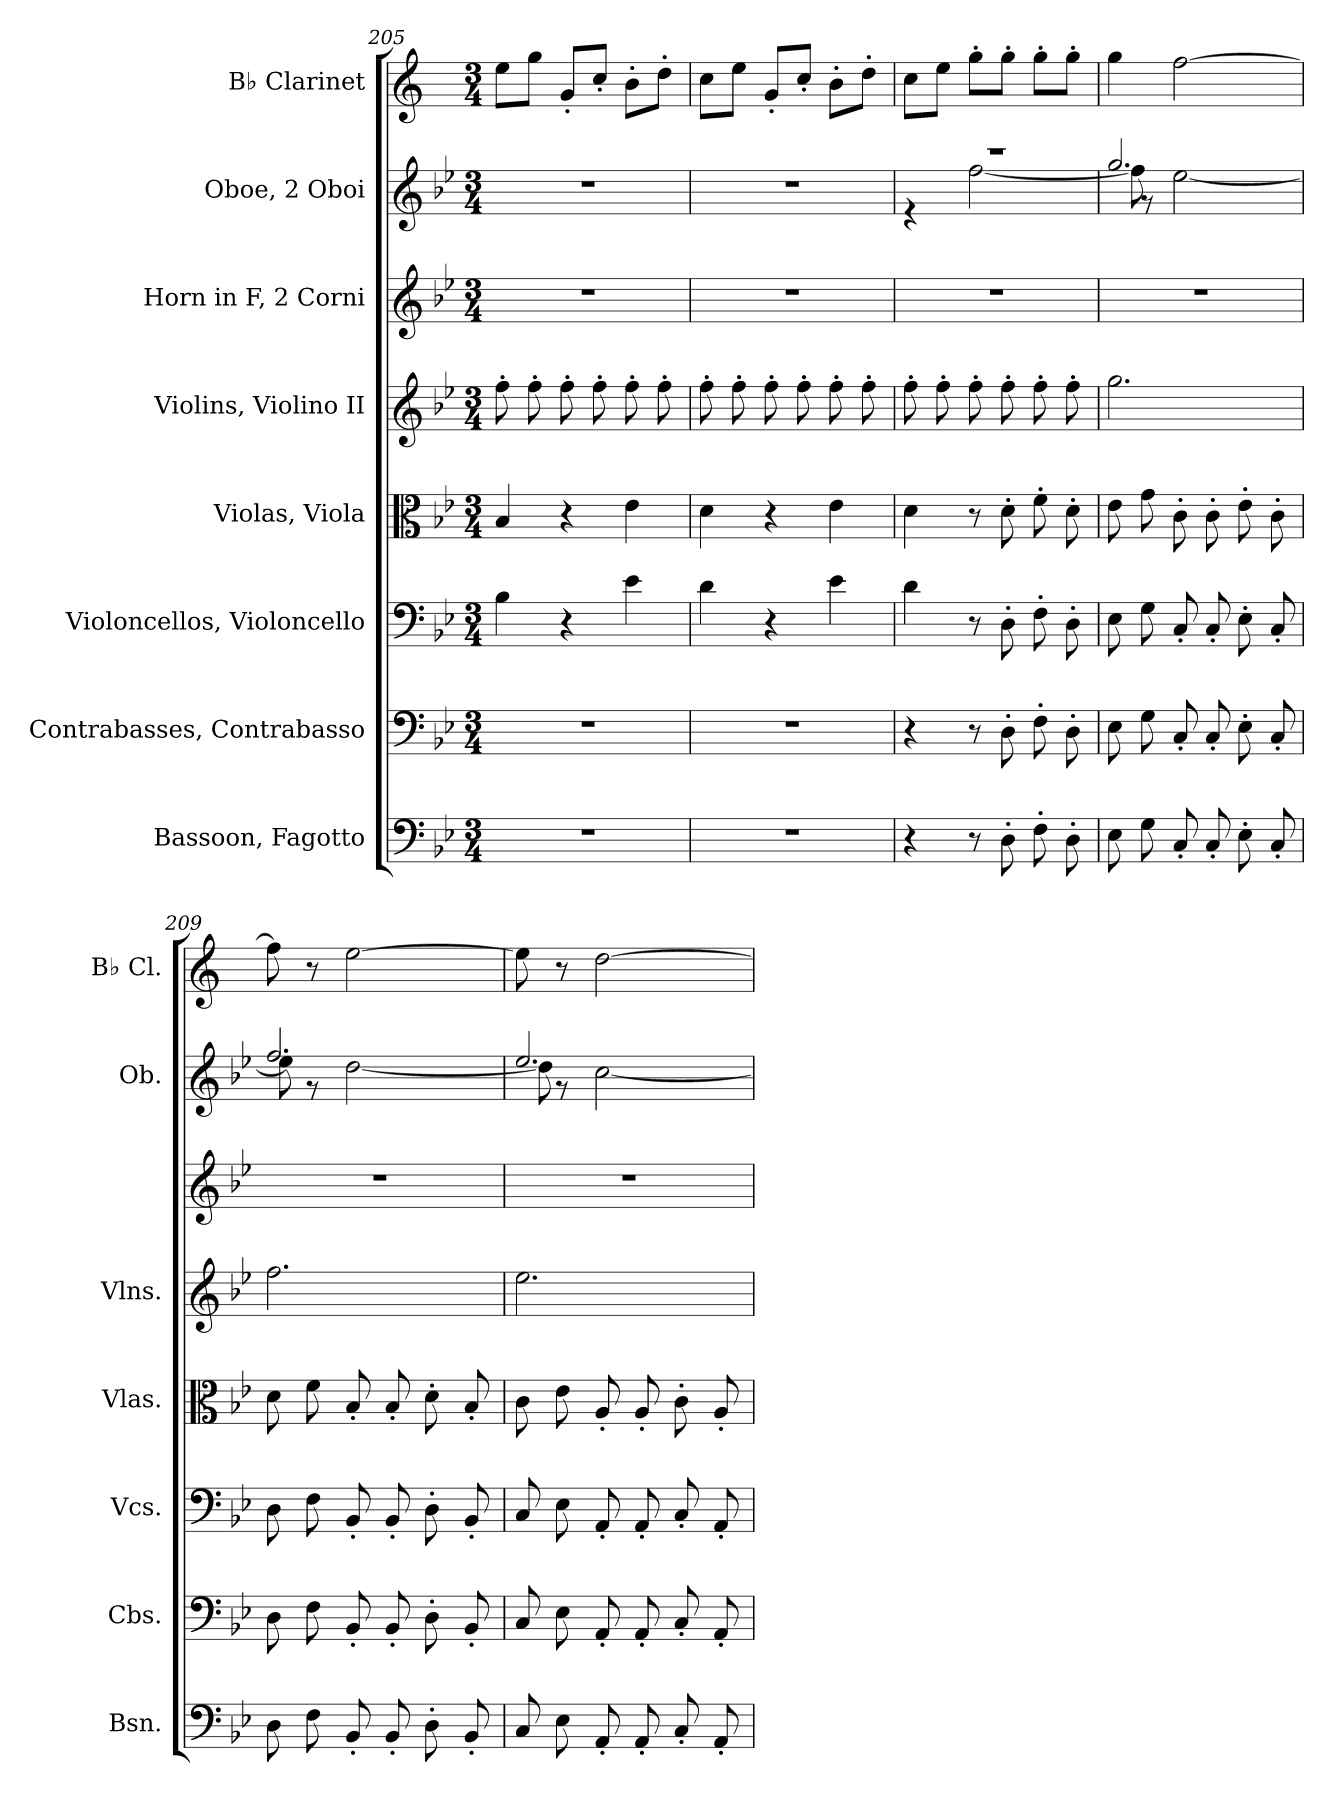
**kern	**kern	**kern	**kern	**kern	**kern	**kern	**kern
*part8	*part7	*part6	*part5	*part4	*part3	*part2	*part1
*staff8	*staff7	*staff6	*staff5	*staff4	*staff3	*staff2	*staff1
*I"Bassoon, Fagotto	*I"Contrabasses, Contrabasso	*I"Violoncellos, Violoncello	*I"Violas, Viola	*I"Violins, Violino II	*I"Horn in F, 2 Corni	*I"Oboe, 2 Oboi	*I"B♭ Clarinet
*I'Bsn.	*I'Cbs.	*I'Vcs.	*I'Vlas.	*I'Vlns.	*	*I'Ob.	*I'B♭ Cl.
!!LO:LB:g=z
*clefF4	*clefF4	*clefF4	*clefC3	*clefG2	*clefG2	*clefG2	*clefG2
*	*ITrd7c12	*	*	*	*ITrd4c7	*	*ITrd1c2
*k[b-e-]	*k[b-e-]	*k[b-e-]	*k[b-e-]	*k[b-e-]	*k[b-e-a-]	*k[b-e-]	*k[b-e-]
*M3/4	*M3/4	*M3/4	*M3/4	*M3/4	*M3/4	*M3/4	*M3/4
=205	=205	=205	=205	=205	=205	=205	=205
2.r	2.r	4B-\	4B-/	8ff'\	2.r	2.r	8dd\L
.	.	.	.	8ff'\	.	.	8ff\J
.	.	4r	4r	8ff'\	.	.	8f'/L
.	.	.	.	8ff'\	.	.	8b-'/J
.	.	4e-\	4e-\	8ff'\	.	.	8a'\L
.	.	.	.	8ff'\	.	.	8cc'\J
=206	=206	=206	=206	=206	=206	=206	=206
2.r	2.r	4d\	4d\	8ff'\	2.r	2.r	8b-\L
.	.	.	.	8ff'\	.	.	8dd\J
.	.	4r	4r	8ff'\	.	.	8f'/L
.	.	.	.	8ff'\	.	.	8b-'/J
.	.	4e-\	4e-\	8ff'\	.	.	8a'\L
.	.	.	.	8ff'\	.	.	8cc'\J
=207	=207	=207	=207	=207	=207	=207	=207
*	*	*	*	*	*	*^	*
4r	4r	4d\	4d\	8ff'\	2.r	2.r	4r	8b-\L
.	.	.	.	8ff'\	.	.	.	8dd\J
8r	8r	8r	8r	8ff'\	.	.	[2ff\	8ff'\L
8D'\	8DD'\	8D'\	8d'\	8ff'\	.	.	.	8ff'\J
8F'\	8FF'\	8F'\	8f'\	8ff'\	.	.	.	8ff'\L
8D'\	8DD'\	8D'\	8d'\	8ff'\	.	.	.	8ff'\J
=208	=208	=208	=208	=208	=208	=208	=208	=208
8E-\	8EE-\	8E-\	8e-\	2.gg\	2.r	2.gg/	8ff\]	4ff\
8G\	8GG\	8G\	8g\	.	.	.	8r	.
8C'/	8CC'/	8C'/	8c'\	.	.	.	[2ee-\	[2ee-\
8C'/	8CC'/	8C'/	8c'\	.	.	.	.	.
8E-'\	8EE-'\	8E-'\	8e-'\	.	.	.	.	.
8C'/	8CC'/	8C'/	8c'\	.	.	.	.	.
=209	=209	=209	=209	=209	=209	=209	=209	=209
8D\	8DD\	8D\	8d\	2.ff\	2.r	2.ff/	8ee-\]	8ee-\]
8F\	8FF\	8F\	8f\	.	.	.	8r	8r
8BB-'/	8BBB-'/	8BB-'/	8B-'/	.	.	.	[2dd\	[2dd\
8BB-'/	8BBB-'/	8BB-'/	8B-'/	.	.	.	.	.
8D'\	8DD'\	8D'\	8d'\	.	.	.	.	.
8BB-'/	8BBB-'/	8BB-'/	8B-'/	.	.	.	.	.
=210	=210	=210	=210	=210	=210	=210	=210	=210
8C/	8CC/	8C/	8c\	2.ee-\	2.r	2.ee-/	8dd\]	8dd\]
8E-\	8EE-\	8E-\	8e-\	.	.	.	8r	8r
8AA'/	8AAA'/	8AA'/	8A'/	.	.	.	[2cc\	[2cc\
8AA'/	8AAA'/	8AA'/	8A'/	.	.	.	.	.
8C'/	8CC'/	8C'/	8c'\	.	.	.	.	.
8AA'/	8AAA'/	8AA'/	8A'/	.	.	.	.	.
*	*	*	*	*	*	*v	*v	*
=	=	=	=	=	=	=	=
*-	*-	*-	*-	*-	*-	*-	*-
